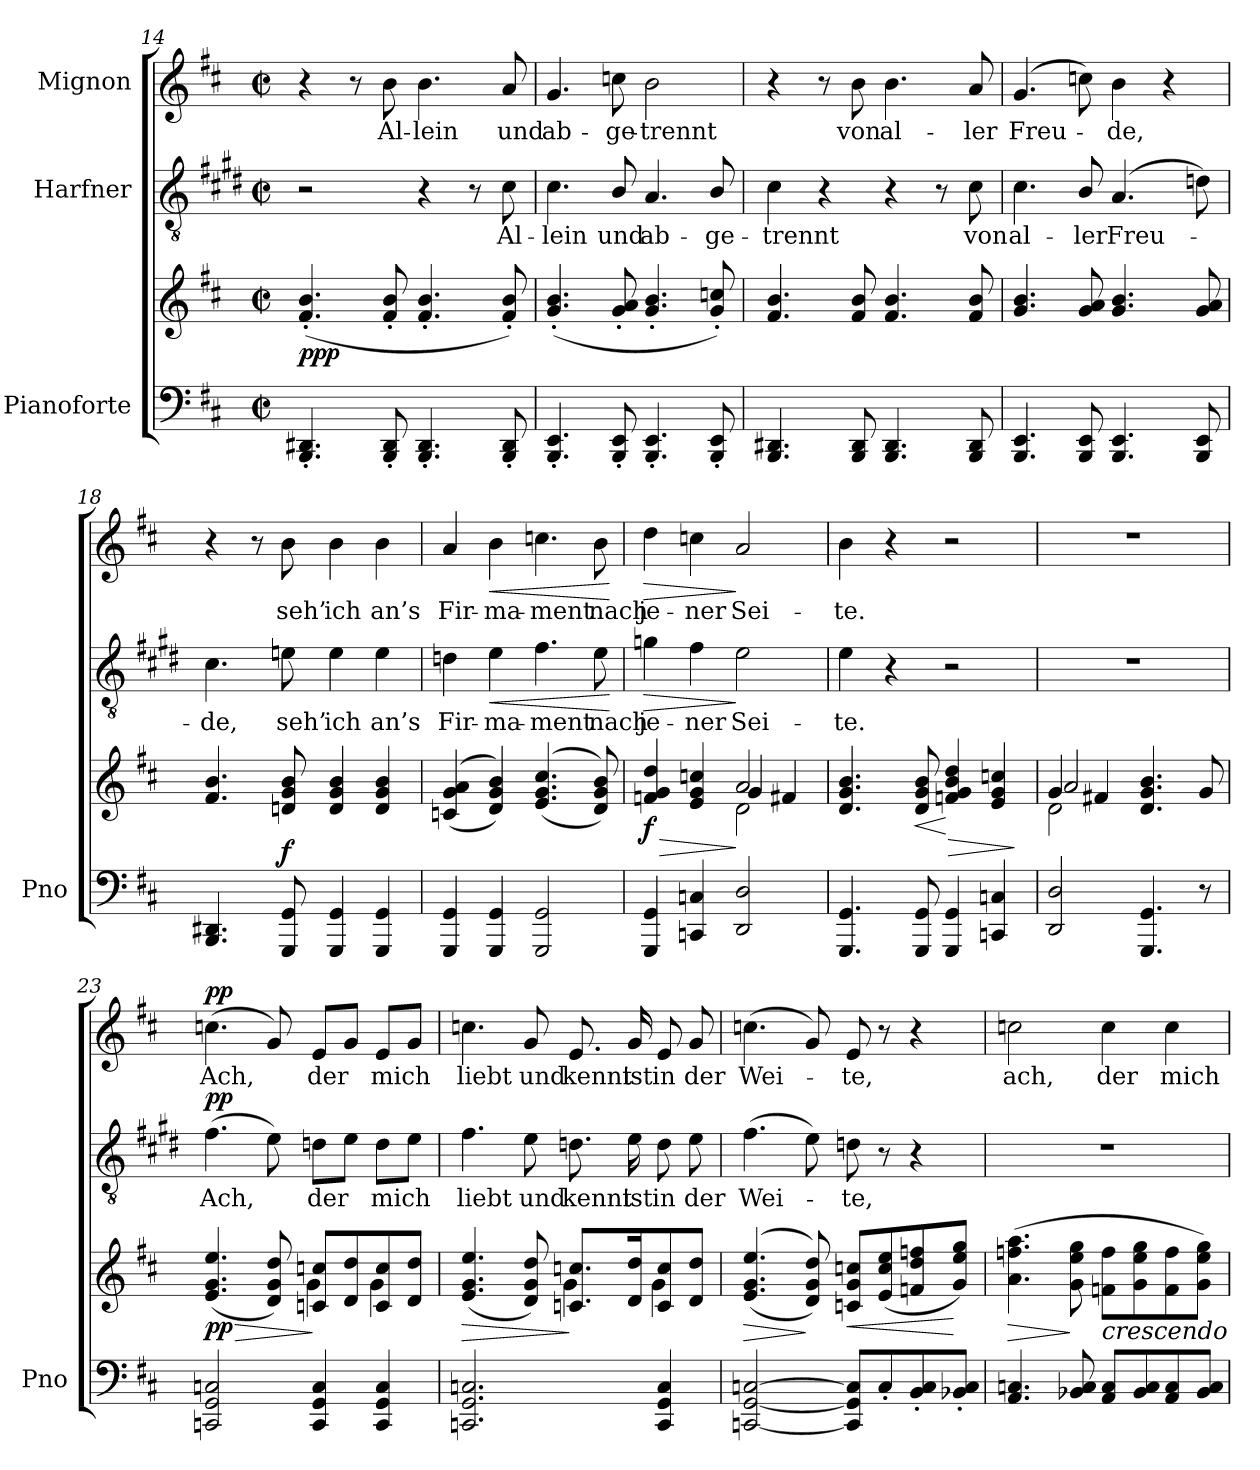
**kern	**kern	**dynam	**kern	**text	**dynam	**kern	**text	**dynam
*part3	*part3	*part3	*part2	*part2	*part2	*part1	*part1	*part1
*staff4	*staff3	*staff3/4	*staff2	*staff2	*staff2	*staff1	*staff1	*staff1
*I"Pianoforte	*	*	*I"Harfner	*	*	*I"Mignon	*	*
*I'Pno	*	*	*	*	*	*	*	*
*clefF4	*clefG2	*	*clefGv2	*	*	*clefG2	*	*
*	*	*	*ITrd1c2	*	*	*	*	*
*k[f#c#]	*k[f#c#]	*	*k[f#c#]	*	*	*k[f#c#]	*	*
*M2/2	*M2/2	*	*M2/2	*	*	*M2/2	*	*
*met(c|)	*met(c|)	*	*met(c|)	*	*	*met(c|)	*	*
=14	=14	=14	=14	=14	=14	=14	=14	=14
!	!	!LO:DY:b	!	!	!	!	!	!
4.BBB/'< 4.DD#X/'<	(4.f#/' 4.b/'	ppp	2r	.	.	4r	.	.
.	.	.	.	.	.	8r	.	.
8BBB/'< 8DD#/'<	8f#/' 8b/'	.	.	.	.	8b\	Al-	.
4.BBB/'< 4.DD#/'<	4.f#/' 4.b/'	.	4r	.	.	4.b\	-lein	.
.	.	.	8r	.	.	.	.	.
8BBB/'< 8DD#/'<	8f#/' 8b/')	.	8B\	Al-	.	8a/	und	.
=15	=15	=15	=15	=15	=15	=15	=15	=15
4.BBB/'< 4.EE/'<	(4.g/' 4.b/'	.	4.B\	-lein	.	4.g/	ab-	.
8BBB/'< 8EE/'<	8g/' 8a/'	.	8A/	und	.	8ccn\	-ge-	.
4.BBB/'< 4.EE/'<	4.g/' 4.b/'	.	4.G/	ab-	.	2b\	-trennt	.
8BBB/'< 8EE/'<	8g/' 8ccn/')	.	8A/	-ge-	.	.	.	.
=16	=16	=16	=16	=16	=16	=16	=16	=16
4.BBB/ 4.DD#X/	4.f#/ 4.b/	.	4B\	-trennt	.	4r	.	.
.	.	.	4r	.	.	8r	.	.
8BBB/ 8DD#/	8f#/ 8b/	.	.	.	.	8b\	von	.
4.BBB/ 4.DD#/	4.f#/ 4.b/	.	4r	.	.	4.b\	al-	.
.	.	.	8r	.	.	.	.	.
8BBB/ 8DD#/	8f#/ 8b/	.	8B\	von	.	8a/	-ler	.
=17	=17	=17	=17	=17	=17	=17	=17	=17
4.BBB/ 4.EE/	4.g/ 4.b/	.	4.B\	al-	.	(4.g/	Freu-	.
8BBB/ 8EE/	8g/ 8a/	.	8A/	-ler	.	8ccn\)	.	.
4.BBB/ 4.EE/	4.g/ 4.b/	.	(4.G/	Freu-	.	4b\	-de,	.
.	.	.	.	.	.	4r	.	.
8BBB/ 8EE/	8g/ 8a/	.	8cn\)	.	.	.	.	.
=18	=18	=18	=18	=18	=18	=18	=18	=18
4.BBB/ 4.DD#X/	4.f#/ 4.b/	.	4.B\	-de,	.	4r	.	.
.	.	.	.	.	.	8r	.	.
!	!	!LO:DY:a=2	!	!	!	!	!	!
8GGG/ 8GG/	8dn/ 8g/ 8b/	f	8dn\	seh’	.	8b\	seh’	.
4GGG/ 4GG/	4d/ 4g/ 4b/	.	4d\	ich	.	4b\	ich	.
4GGG/ 4GG/	4d/ 4g/ 4b/	.	4d\	an’s	.	4b\	an’s	.
=19	=19	=19	=19	=19	=19	=19	=19	=19
4GGG/ 4GG/	(>(4cn/ 4g/ 4a/	.	4cn\	Fir-	.	4a/	Fir-	.
!	!	!	!	!	!LO:HP:b	!	!	!LO:HP:b
4GGG/ 4GG/	4d/ 4g/ 4b/))	.	4d\	-ma-	<	4b\	-ma-	<
2GGG/ 2GG/	((>4.e/ 4.g/ 4.cc#/	.	4.e\	-ment	.	4.ccn\	-ment	.
.	8d/ 8g/ 8b/))	.	8d\	nach	.	8b\	nach	.
.	.	.	.	.	[	.	.	[
=20	=20	=20	=20	=20	=20	=20	=20	=20
!	!	!LO:HP:b	!	!	!LO:HP:b	!	!	!LO:HP:b
*	*^	*	*	*	*	*	*	*
*	*	*^	*	*	*	*	*	*	*
!	!	!	!	!LO:DY:n=1:b	!	!	!	!	!	!
4GGG/ 4GG/	4fn/ 4g/ 4dd/	2ryy	2ryy	> f	4fn\	je-	>	4dd\	je-	>
4CCn/ 4Cn/	4e/ 4g/ 4ccn/	.	.	.	4e\	-ner	.	4ccn\	-ner	.
2DD/ 2D/	2a/	2d\	4g/	]	2d\	Sei-	]	2a/	Sei-	]
.	.	.	4f#X/	.	.	.	.	.	.	.
*	*v	*v	*v	*	*	*	*	*	*	*
=21	=21	=21	=21	=21	=21	=21	=21	=21
4.GGG/ 4.GG/	4.d/ 4.g/ 4.b/	.	4d\	-te.	.	4b\	-te.	.
.	.	.	4r	.	.	4r	.	.
!	!	!LO:HP:b	!	!	!	!	!	!
8GGG/ 8GG/	8d/ 8g/ 8b/	<	.	.	.	.	.	.
!	!	!LO:HP:n=1:b	!	!	!	!	!	!
4GGG/ 4GG/	4fn/ 4g/ 4b/ 4dd/	[ >	2r	.	.	2r	.	.
4CCn/ 4Cn/	4e/ 4g/ 4ccn/	.	.	.	.	.	.	.
.	.	]	.	.	.	.	.	.
=22	=22	=22	=22	=22	=22	=22	=22	=22
*	*^	*	*	*	*	*	*	*
*	*	*^	*	*	*	*	*	*	*
2DD/ 2D/	4g/	2d\	2a/	.	1r	.	.	1r	.	.
.	4f#X/	.	.	.	.	.	.	.	.	.
4.GGG/ 4.GG/	4.d/ 4.g/ 4.b/	2ryy	2ryy	.	.	.	.	.	.	.
8r	8g/	.	.	.	.	.	.	.	.	.
*	*v	*v	*v	*	*	*	*	*	*	*
=23	=23	=23	=23	=23	=23	=23	=23	=23
!	!	!LO:HP:b	!	!	!	!	!	!
*	*^	*	*	*	*	*	*	*
!	!	!	!LO:DY:n=1:b	!	!	!LO:DY:a	!	!	!LO:DY:a
2CCn/ 2GG/ 2Cn/	(4.e/ 4.g/ 4.ee/	2ryy	> pp	(4.e\	Ach,	pp	(4.ccn\	Ach,	pp
.	8d/ 8g/ 8dd/)	.	.	8d\)	.	.	8g/)	.	.
4CC/ 4GG/ 4C/	8cn/ 8ccn/L	4g\	]	8cn\L	der	.	8e/L	der	.
.	8d/ 8dd/	.	.	8d\J	.	.	8g/J	.	.
4CC/ 4GG/ 4C/	8c/ 8cc/	4g\	.	8c\L	mich	.	8e/L	mich	.
.	8d/ 8dd/J	.	.	8d\J	.	.	8g/J	.	.
=24	=24	=24	=24	=24	=24	=24	=24	=24	=24
!	!	!	!LO:HP:b	!	!	!	!	!	!
2.CCn/ 2.GG/ 2.Cn/	(4.e/ 4.g/ 4.ee/	2ryy	>	4.e\	liebt	.	4.ccn\	liebt	.
.	8d/ 8g/ 8dd/)	.	.	8d\	und	.	8g/	und	.
.	8.cn/ 8.ccn/L	4g\	]	8.cn\	kennt	.	8.e/	kennt	.
.	16d/ 16dd/K	.	.	16d\	ist	.	16g/	ist	.
4CC/ 4GG/ 4C/	8c/ 8cc/	4g\	.	8c\	in	.	8e/	in	.
.	8d/ 8dd/J	.	.	8d\	der	.	8g/	der	.
*	*v	*v	*	*	*	*	*	*	*
=25	=25	=25	=25	=25	=25	=25	=25	=25
!	!	!LO:HP:b	!	!	!	!	!	!
[2CCn/ [2GG/ [2Cn/	(>(4.e/ 4.g/ 4.ee/	>	(4.e\	Wei-	.	(4.ccn\	Wei-	.
.	8d/ 8g/ 8dd/))	]	8d\)	.	.	8g/)	.	.
!	!	!LO:HP:b	!	!	!	!	!	!
8CC/] 8GG/] 8C/]L	8cn/ 8g/ 8ccn/L	<	8cn\	-te,	.	8e/	-te,	.
8C'</	(>8e/ 8cc/ 8ee/	.	8r	.	.	8r	.	.
8BB/'< 8C/'<	8fn/ 8dd/ 8ffn/	.	4r	.	.	4r	.	.
8BB-X/'< 8C/'<J	8g/ 8ee/ 8gg/J)	[	.	.	.	.	.	.
=26	=26	=26	=26	=26	=26	=26	=26	=26
!	!	!LO:HP:b	!	!	!	!	!	!
4.AA/ 4.Cn/	(4.a\ 4.ffn\ 4.aa\	>	1r	.	.	2ccn\	ach,	.
8BB-X/ 8C/	8g\ 8ee\ 8gg\	]	.	.	.	.	.	.
!	!LO:TX:b:i:t=crescendo	!	!	!	!	!	!	!
8AA/ 8C/L	8fn\ 8ff\L	.	.	.	.	4cc\	der	.
8BB-/ 8C/	8g\ 8ee\ 8gg\	.	.	.	.	.	.	.
8AA/ 8C/	8f\ 8ff\	.	.	.	.	4cc\	mich	.
8BB-/ 8C/J	8g\ 8ee\ 8gg\J)	.	.	.	.	.	.	.
=	=	=	=	=	=	=	=	=
*-	*-	*-	*-	*-	*-	*-	*-	*-
